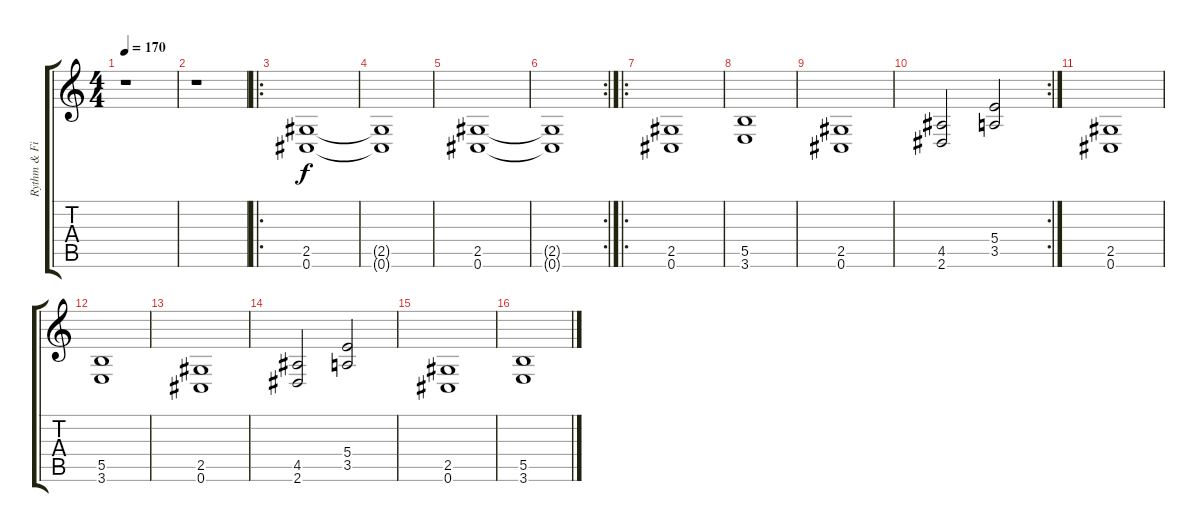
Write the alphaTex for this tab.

\track ("Rythm & Fills" "Rythm & Fi") {instrument distortionguitar}
\staff {score tabs}
\tuning (Db4 Ab3 E3 B2 Gb2 Db2) {hide}
\ts (4 4)
\tempo 170
\clef g2
\ks c
r.1{dy f} |
r.1 |
\ro
(2.5 0.6).1 |
(2.5{t} 0.6{t}).1 |
(2.5 0.6).1 |
\rc 2
(2.5{t} 0.6{t}).1 |
\ro
(2.5 0.6).1 |
(5.5 3.6).1 |
(2.5 0.6).1 |
\rc 2
(4.5 2.6).2 (5.4 3.5).2 |
(2.5 0.6).1 |
(5.5 3.6).1 |
(2.5 0.6).1 |
(4.5 2.6).2 (5.4 3.5).2 |
(2.5 0.6).1 |
(5.5 3.6).1
